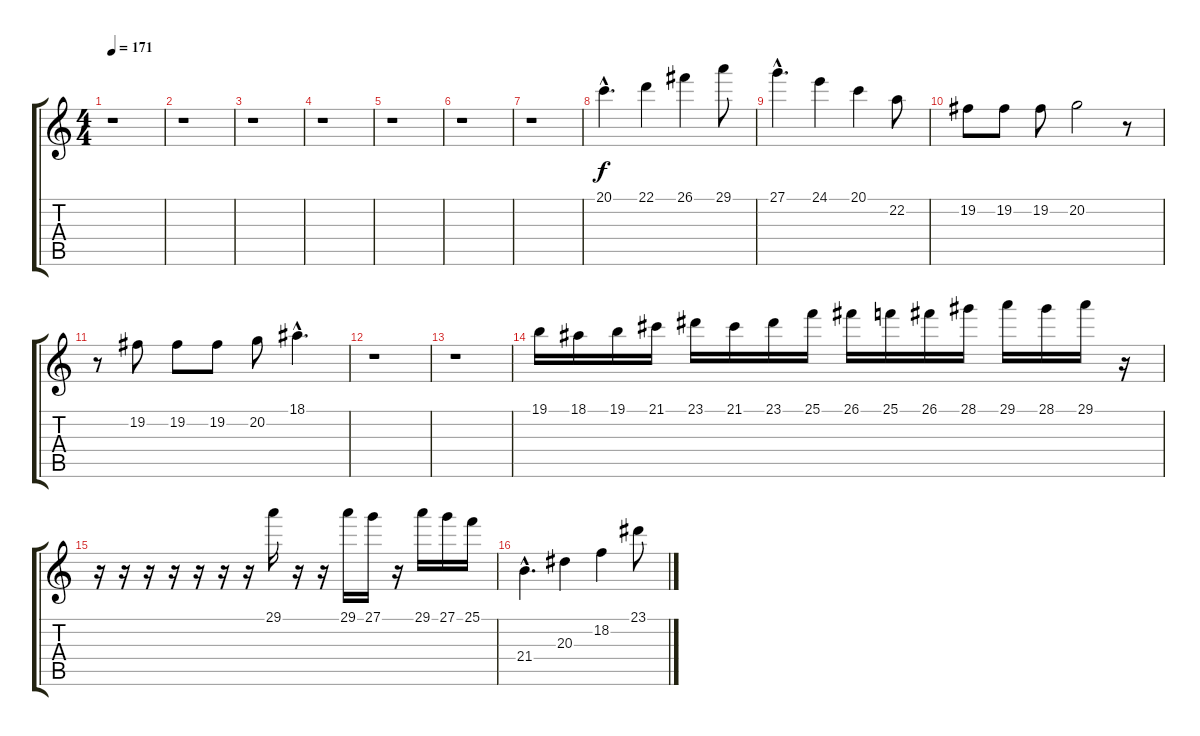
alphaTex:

\track "" {instrument glockenspiel}
\staff {score tabs}
\tuning (E4 B3 G3 D3 A2 E2) {hide}
\ts (4 4)
\tempo 171
\clef g2
\ks c
r.1{dy f instrument glockenspiel} |
r.1 |
r.1 |
r.1 |
r.1 |
r.1 |
r.1 |
20.1{hac}.4{d} 22.1.4 26.1.4 29.1.8 |
27.1{hac}.4{d} 24.1.4 20.1.4 22.2.8 |
19.2.8 19.2.8 19.2.8 20.2.2 r.8 |
r.8 19.2.8 19.2.8 19.2.8 20.2.8 18.1{hac}.4{d} |
r.1 |
r.1 |
19.1.16{volume 12 instrument xylophone} 18.1.16 19.1.16 21.1.16 23.1.16 21.1.16 23.1.16 25.1.16 26.1.16 25.1.16 26.1.16 28.1.16 29.1.16 28.1.16 29.1.16 r.16 |
r.16 r.16 r.16 r.16 r.16 r.16 r.16 29.1.16 r.16 r.16 29.1.16 27.1.16 r.16 29.1.16 27.1.16 25.1.16 |
21.4{hac}.4{d} 20.3.4 18.2.4 23.1.8
